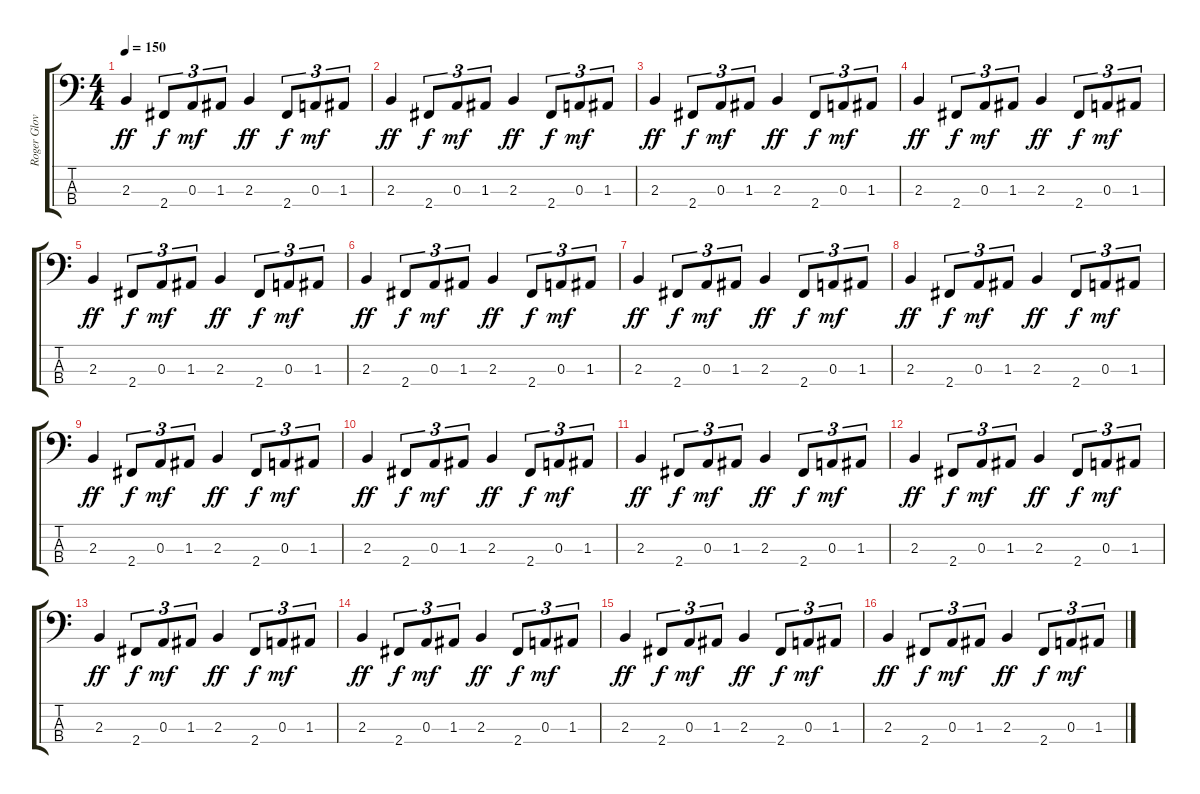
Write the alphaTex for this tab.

\track ("Roger Glover" "Roger Glov") {instrument electricbassfinger}
\staff {score tabs}
\tuning (G2 D2 A1 E1) {hide}
\ts (4 4)
\tempo 150
\clef f4
\ks c
2.3.4{dy ff} 2.4.8{tu (3 2) dy f} 0.3.8{tu (3 2) dy mf} 1.3.8{tu (3 2)} 2.3.4{dy ff} 2.4.8{tu (3 2) dy f} 0.3.8{tu (3 2) dy mf} 1.3.8{tu (3 2)} |
2.3.4{dy ff} 2.4.8{tu (3 2) dy f} 0.3.8{tu (3 2) dy mf} 1.3.8{tu (3 2)} 2.3.4{dy ff} 2.4.8{tu (3 2) dy f} 0.3.8{tu (3 2) dy mf} 1.3.8{tu (3 2)} |
2.3.4{dy ff} 2.4.8{tu (3 2) dy f} 0.3.8{tu (3 2) dy mf} 1.3.8{tu (3 2)} 2.3.4{dy ff} 2.4.8{tu (3 2) dy f} 0.3.8{tu (3 2) dy mf} 1.3.8{tu (3 2)} |
2.3.4{dy ff} 2.4.8{tu (3 2) dy f} 0.3.8{tu (3 2) dy mf} 1.3.8{tu (3 2)} 2.3.4{dy ff} 2.4.8{tu (3 2) dy f} 0.3.8{tu (3 2) dy mf} 1.3.8{tu (3 2)} |
2.3.4{dy ff} 2.4.8{tu (3 2) dy f} 0.3.8{tu (3 2) dy mf} 1.3.8{tu (3 2)} 2.3.4{dy ff} 2.4.8{tu (3 2) dy f} 0.3.8{tu (3 2) dy mf} 1.3.8{tu (3 2)} |
2.3.4{dy ff} 2.4.8{tu (3 2) dy f} 0.3.8{tu (3 2) dy mf} 1.3.8{tu (3 2)} 2.3.4{dy ff} 2.4.8{tu (3 2) dy f} 0.3.8{tu (3 2) dy mf} 1.3.8{tu (3 2)} |
2.3.4{dy ff} 2.4.8{tu (3 2) dy f} 0.3.8{tu (3 2) dy mf} 1.3.8{tu (3 2)} 2.3.4{dy ff} 2.4.8{tu (3 2) dy f} 0.3.8{tu (3 2) dy mf} 1.3.8{tu (3 2)} |
2.3.4{dy ff} 2.4.8{tu (3 2) dy f} 0.3.8{tu (3 2) dy mf} 1.3.8{tu (3 2)} 2.3.4{dy ff} 2.4.8{tu (3 2) dy f} 0.3.8{tu (3 2) dy mf} 1.3.8{tu (3 2)} |
2.3.4{dy ff} 2.4.8{tu (3 2) dy f} 0.3.8{tu (3 2) dy mf} 1.3.8{tu (3 2)} 2.3.4{dy ff} 2.4.8{tu (3 2) dy f} 0.3.8{tu (3 2) dy mf} 1.3.8{tu (3 2)} |
2.3.4{dy ff} 2.4.8{tu (3 2) dy f} 0.3.8{tu (3 2) dy mf} 1.3.8{tu (3 2)} 2.3.4{dy ff} 2.4.8{tu (3 2) dy f} 0.3.8{tu (3 2) dy mf} 1.3.8{tu (3 2)} |
2.3.4{dy ff} 2.4.8{tu (3 2) dy f} 0.3.8{tu (3 2) dy mf} 1.3.8{tu (3 2)} 2.3.4{dy ff} 2.4.8{tu (3 2) dy f} 0.3.8{tu (3 2) dy mf} 1.3.8{tu (3 2)} |
2.3.4{dy ff} 2.4.8{tu (3 2) dy f} 0.3.8{tu (3 2) dy mf} 1.3.8{tu (3 2)} 2.3.4{dy ff} 2.4.8{tu (3 2) dy f} 0.3.8{tu (3 2) dy mf} 1.3.8{tu (3 2)} |
2.3.4{dy ff} 2.4.8{tu (3 2) dy f} 0.3.8{tu (3 2) dy mf} 1.3.8{tu (3 2)} 2.3.4{dy ff} 2.4.8{tu (3 2) dy f} 0.3.8{tu (3 2) dy mf} 1.3.8{tu (3 2)} |
2.3.4{dy ff} 2.4.8{tu (3 2) dy f} 0.3.8{tu (3 2) dy mf} 1.3.8{tu (3 2)} 2.3.4{dy ff} 2.4.8{tu (3 2) dy f} 0.3.8{tu (3 2) dy mf} 1.3.8{tu (3 2)} |
2.3.4{dy ff} 2.4.8{tu (3 2) dy f} 0.3.8{tu (3 2) dy mf} 1.3.8{tu (3 2)} 2.3.4{dy ff} 2.4.8{tu (3 2) dy f} 0.3.8{tu (3 2) dy mf} 1.3.8{tu (3 2)} |
2.3.4{dy ff} 2.4.8{tu (3 2) dy f} 0.3.8{tu (3 2) dy mf} 1.3.8{tu (3 2)} 2.3.4{dy ff} 2.4.8{tu (3 2) dy f} 0.3.8{tu (3 2) dy mf} 1.3.8{tu (3 2)}
